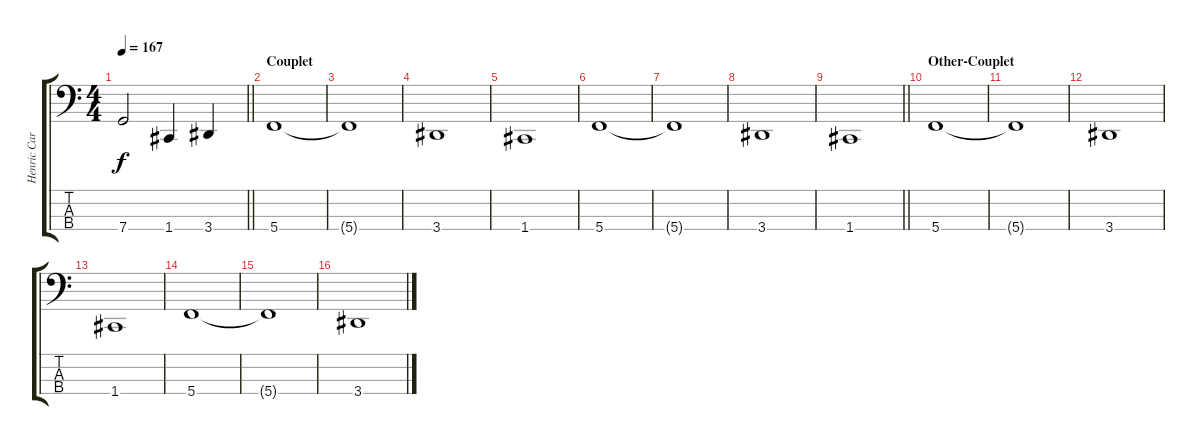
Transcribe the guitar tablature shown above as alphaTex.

\track ("Henric Carlsson" "Henric Car") {instrument electricbassfinger}
\staff {score tabs}
\tuning (F2 C2 G1 C1) {hide}
\ts (4 4)
\tempo 167
\clef f4
\barLineRight lightlight
\ks c
7.4.2{dy f} 1.4.4 3.4.4 |
\section ("" "Couplet")
5.4.1 |
5.4{t}.1 |
3.4.1 |
1.4.1 |
5.4.1 |
5.4{t}.1 |
3.4.1 |
\barLineRight lightlight
1.4.1 |
\section ("" "Other-Couplet")
5.4.1 |
5.4{t}.1 |
3.4.1 |
1.4.1 |
5.4.1 |
5.4{t}.1 |
3.4.1
